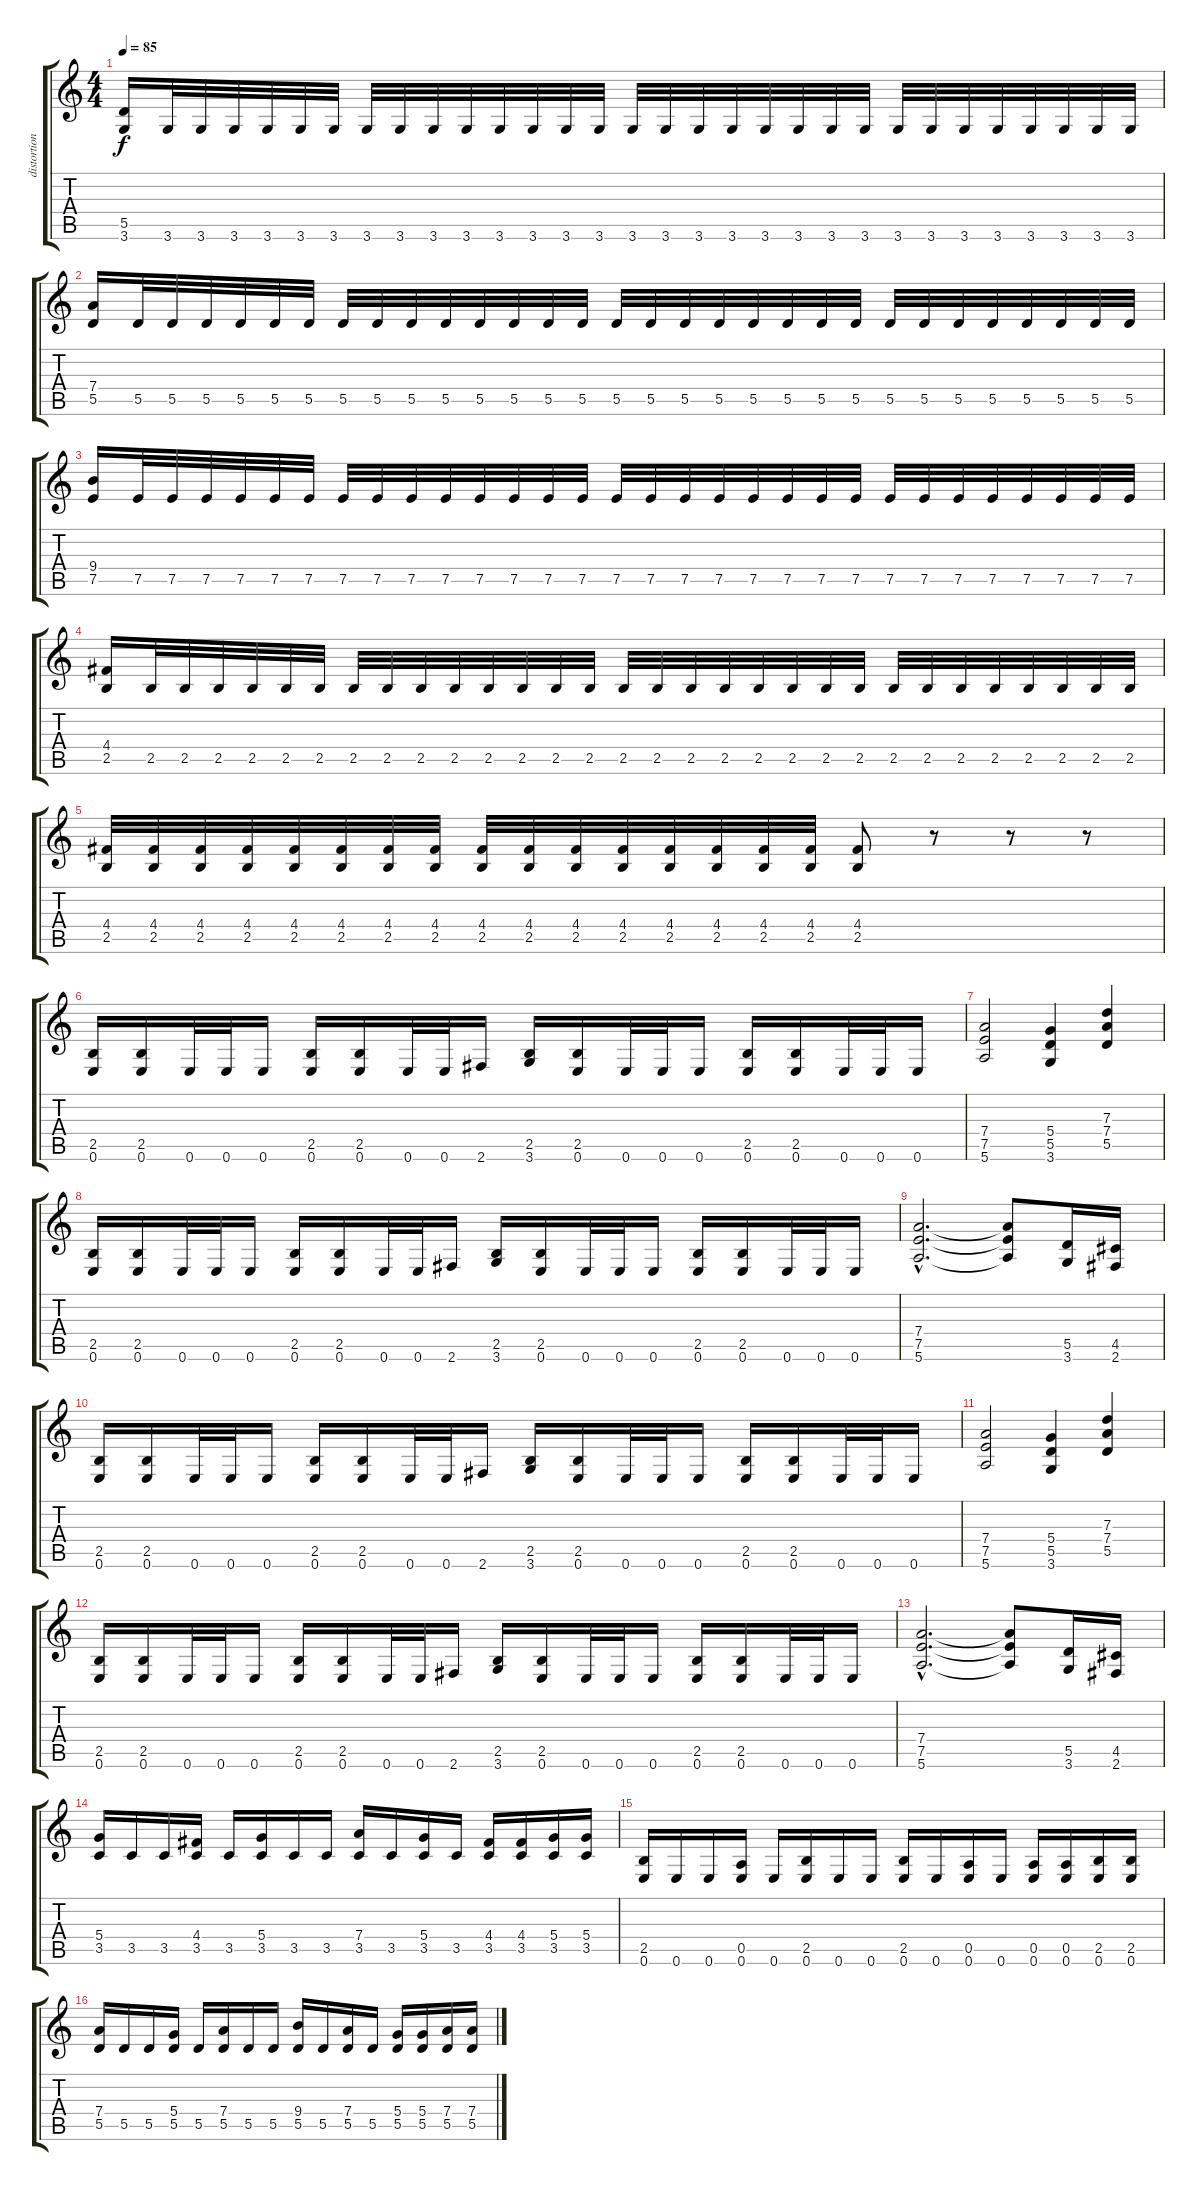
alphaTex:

\track ("distortion" "distortion") {instrument distortionguitar}
\staff {score tabs}
\tuning (E4 B3 G3 D3 A2 E2) {hide}
\ts (4 4)
\tempo 85
\clef g2
\ks c
(5.5 3.6).16{dy f} 3.6.32 3.6.32 3.6.32 3.6.32 3.6.32 3.6.32 3.6.32 3.6.32 3.6.32 3.6.32 3.6.32 3.6.32 3.6.32 3.6.32 3.6.32 3.6.32 3.6.32 3.6.32 3.6.32 3.6.32 3.6.32 3.6.32 3.6.32 3.6.32 3.6.32 3.6.32 3.6.32 3.6.32 3.6.32 3.6.32 |
(7.4 5.5).16 5.5.32 5.5.32 5.5.32 5.5.32 5.5.32 5.5.32 5.5.32 5.5.32 5.5.32 5.5.32 5.5.32 5.5.32 5.5.32 5.5.32 5.5.32 5.5.32 5.5.32 5.5.32 5.5.32 5.5.32 5.5.32 5.5.32 5.5.32 5.5.32 5.5.32 5.5.32 5.5.32 5.5.32 5.5.32 5.5.32 |
(9.4 7.5).16 7.5.32 7.5.32 7.5.32 7.5.32 7.5.32 7.5.32 7.5.32 7.5.32 7.5.32 7.5.32 7.5.32 7.5.32 7.5.32 7.5.32 7.5.32 7.5.32 7.5.32 7.5.32 7.5.32 7.5.32 7.5.32 7.5.32 7.5.32 7.5.32 7.5.32 7.5.32 7.5.32 7.5.32 7.5.32 7.5.32 |
(4.4 2.5).16 2.5.32 2.5.32 2.5.32 2.5.32 2.5.32 2.5.32 2.5.32 2.5.32 2.5.32 2.5.32 2.5.32 2.5.32 2.5.32 2.5.32 2.5.32 2.5.32 2.5.32 2.5.32 2.5.32 2.5.32 2.5.32 2.5.32 2.5.32 2.5.32 2.5.32 2.5.32 2.5.32 2.5.32 2.5.32 2.5.32 |
(4.4 2.5).32 (4.4 2.5).32 (4.4 2.5).32 (4.4 2.5).32 (4.4 2.5).32 (4.4 2.5).32 (4.4 2.5).32 (4.4 2.5).32 (4.4 2.5).32 (4.4 2.5).32 (4.4 2.5).32 (4.4 2.5).32 (4.4 2.5).32 (4.4 2.5).32 (4.4 2.5).32 (4.4 2.5).32 (4.4 2.5).8 r.8 r.8 r.8 |
(2.5 0.6).16 (2.5 0.6).16 0.6.32 0.6.32 0.6.16 (2.5 0.6).16 (2.5 0.6).16 0.6.32 0.6.32 2.6.16 (2.5 3.6).16 (2.5 0.6).16 0.6.32 0.6.32 0.6.16 (2.5 0.6).16 (2.5 0.6).16 0.6.32 0.6.32 0.6.16 |
(7.4 7.5 5.6).2 (5.4 5.5 3.6).4 (7.3 7.4 5.5).4 |
(2.5 0.6).16 (2.5 0.6).16 0.6.32 0.6.32 0.6.16 (2.5 0.6).16 (2.5 0.6).16 0.6.32 0.6.32 2.6.16 (2.5 3.6).16 (2.5 0.6).16 0.6.32 0.6.32 0.6.16 (2.5 0.6).16 (2.5 0.6).16 0.6.32 0.6.32 0.6.16 |
(7.4{hac} 7.5{hac} 5.6{hac}).2{d} (7.4{t} 7.5{t} 5.6{t}).8 (5.5 3.6).16 (4.5 2.6).16 |
(2.5 0.6).16 (2.5 0.6).16 0.6.32 0.6.32 0.6.16 (2.5 0.6).16 (2.5 0.6).16 0.6.32 0.6.32 2.6.16 (2.5 3.6).16 (2.5 0.6).16 0.6.32 0.6.32 0.6.16 (2.5 0.6).16 (2.5 0.6).16 0.6.32 0.6.32 0.6.16 |
(7.4 7.5 5.6).2 (5.4 5.5 3.6).4 (7.3 7.4 5.5).4 |
(2.5 0.6).16 (2.5 0.6).16 0.6.32 0.6.32 0.6.16 (2.5 0.6).16 (2.5 0.6).16 0.6.32 0.6.32 2.6.16 (2.5 3.6).16 (2.5 0.6).16 0.6.32 0.6.32 0.6.16 (2.5 0.6).16 (2.5 0.6).16 0.6.32 0.6.32 0.6.16 |
(7.4{hac} 7.5{hac} 5.6{hac}).2{d} (7.4{t} 7.5{t} 5.6{t}).8 (5.5 3.6).16 (4.5 2.6).16 |
(5.4 3.5).16 3.5.16 3.5.16 (4.4 3.5).16 3.5.16 (5.4 3.5).16 3.5.16 3.5.16 (7.4 3.5).16 3.5.16 (5.4 3.5).16 3.5.16 (4.4 3.5).16 (4.4 3.5).16 (5.4 3.5).16 (5.4 3.5).16 |
(2.5 0.6).16 0.6.16 0.6.16 (0.5 0.6).16 0.6.16 (2.5 0.6).16 0.6.16 0.6.16 (2.5 0.6).16 0.6.16 (0.5 0.6).16 0.6.16 (0.5 0.6).16 (0.5 0.6).16 (2.5 0.6).16 (2.5 0.6).16 |
(7.4 5.5).16 5.5.16 5.5.16 (5.4 5.5).16 5.5.16 (7.4 5.5).16 5.5.16 5.5.16 (9.4 5.5).16 5.5.16 (7.4 5.5).16 5.5.16 (5.4 5.5).16 (5.4 5.5).16 (7.4 5.5).16 (7.4 5.5).16
